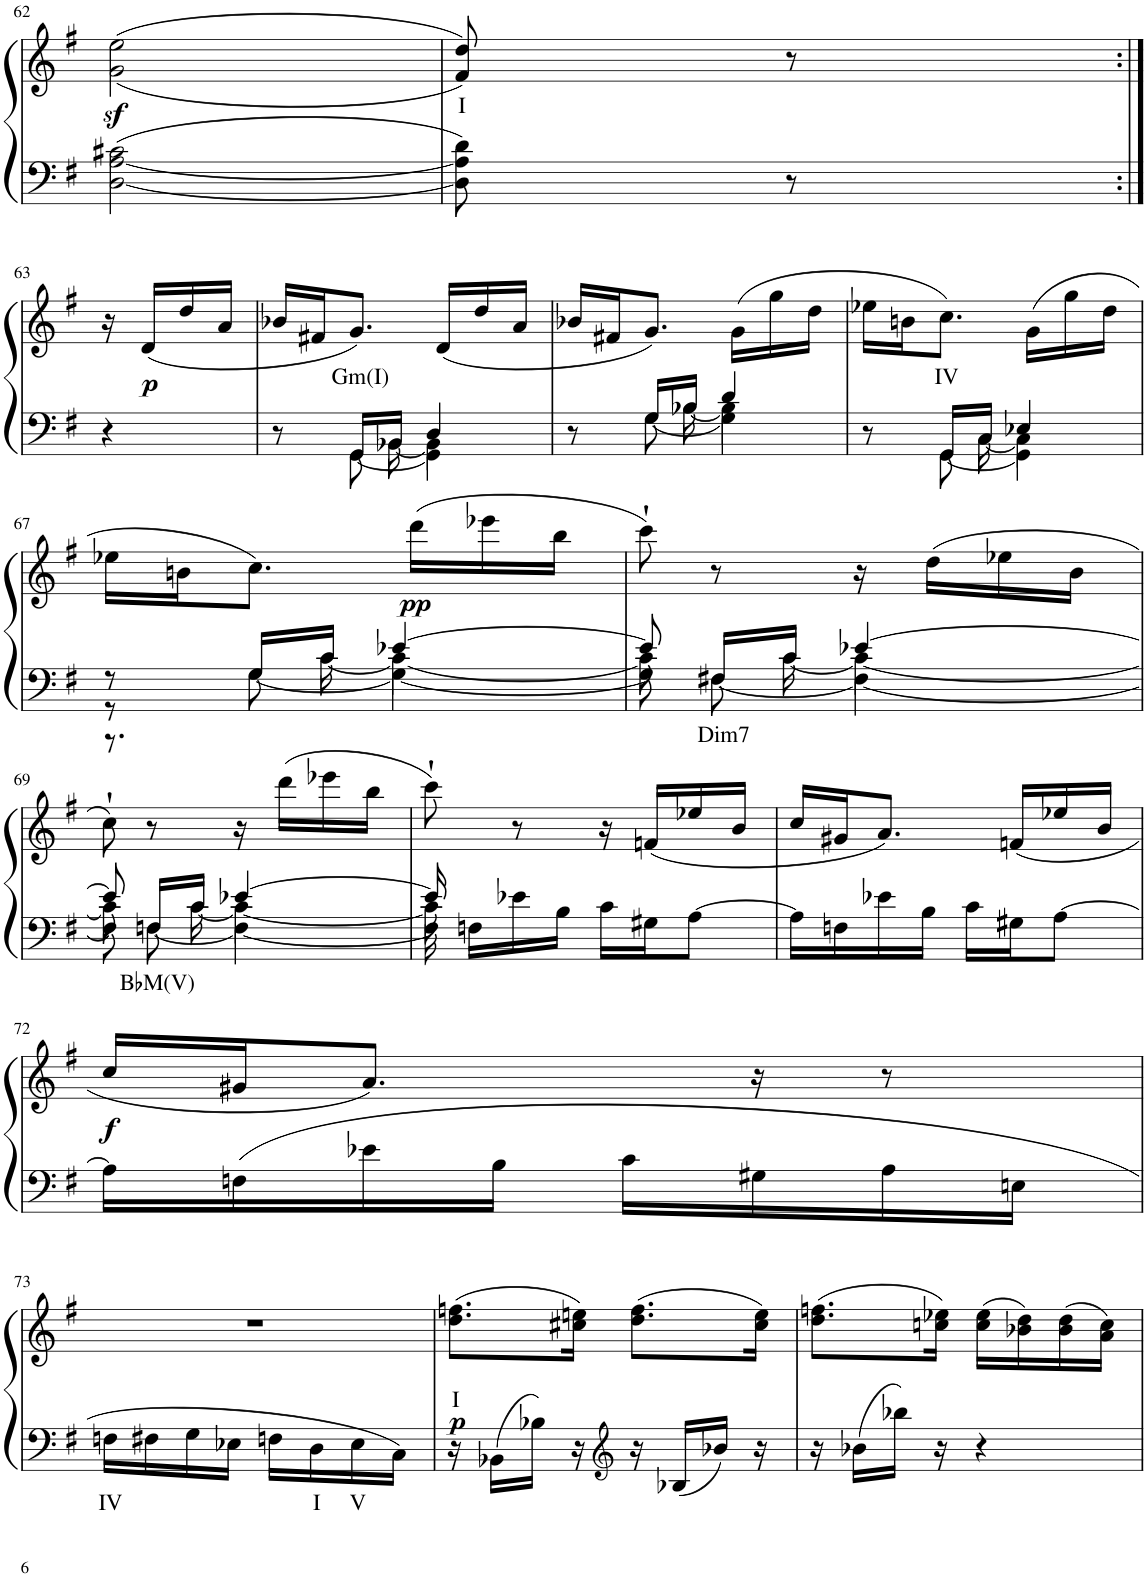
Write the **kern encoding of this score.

**kern	**text	**kern	**text	**dynam
*part1	*part1	*part1	*part1	*part1
*staff2	*staff2	*staff1	*staff1	*staff1/2
*I"Piano	*	*	*	*
*I'Pno	*	*	*	*
!!LO:PB:g=z
*clefF4	*	*clefG2	*	*
*k[f#]	*	*k[f#]	*	*
*M2/4	*	*M2/4	*	*
=62	=62	=62	=62	=62
[<2D\ [<2A\ 2c#X\	.	((<2g\z< 2ee\z<	.	.
=63	=63	=63	=63	=63
!	!	!	!LO:LY:b	!
8D\] 8A\] 8d\	.	8f#/ 8dd/))	I	.
8r	.	8r	.	.
!!LO:LB:g=z
=63:|!	=63:|!	=63:|!	=63:|!	=63:|!
4r	.	16r	.	.
!	!	!	!	!LO:DY:b
.	.	(<16d/LL	.	p
.	.	16dd/	.	.
.	.	16a/JJ	.	.
=64	=64	=64	=64	=64
*^	*	*	*	*
*	*^	*	*	*	*
8r	8ryy	8.ryy	.	16b-X/LL	.	.
.	.	.	.	16f#X/J	.	.
!	!	!	!	!	!LO:LY:b	!
16GG/LL	[8GG\	.	.	8.g/J)	Gm(I)	.
16BB-X/JJ	.	[16BB-\	.	.	.	.
4D/	4GG\]	4BB-\]	.	.	.	.
.	.	.	.	(<16d/LL	.	.
.	.	.	.	16dd/	.	.
.	.	.	.	16a/JJ	.	.
=65	=65	=65	=65	=65	=65	=65
8r	8ryy	8.ryy	.	16b-X/LL	.	.
.	.	.	.	16f#X/J	.	.
16G/LL	[8G\	.	.	8.g/J)	.	.
16B-X/JJ	.	[16B-\	.	.	.	.
4d/	4G\]	4B-\]	.	.	.	.
.	.	.	.	(16g\LL	.	.
.	.	.	.	16gg\	.	.
.	.	.	.	16dd\JJ	.	.
=66	=66	=66	=66	=66	=66	=66
8r	8ryy	8.ryy	.	16ee-X\LL	.	.
.	.	.	.	16bn\J	.	.
!	!	!	!	!	!LO:LY:b	!
16GG/LL	[8GG\	.	.	8.cc\J)	IV	.
16C/JJ	.	[16C\	.	.	.	.
4E-X/	4GG\]	4C\]	.	.	.	.
.	.	.	.	(16g\LL	.	.
.	.	.	.	16gg\	.	.
.	.	.	.	16dd\JJ	.	.
!!LO:LB:g=z
=67	=67	=67	=67	=67	=67	=67
8r	8r	8.r	.	16ee-X\LL	.	.
.	.	.	.	16bn\J	.	.
16G/LL	[8G\	.	.	8.cc\J)	.	.
16c/JJ	.	[16c\	.	.	.	.
[4e-X/	4G\_	4c\_	.	.	.	.
!	!	!	!	!	!	!LO:DY:b
.	.	.	.	(16ddd\LL	.	pp
.	.	.	.	16eee-X\	.	.
.	.	.	.	16bb\JJ	.	.
=68	=68	=68	=68	=68	=68	=68
8e-/]	8G]	8c\]	.	8ccc'`\)	.	.
!	!	!	!LO:LY:b	!	!	!
16F#X/LL	[8F#\	16ryy	Dim7	8r	.	.
16c/JJ	.	[16c\	.	.	.	.
[4e-X/	4F#\_	4c\_	.	16r	.	.
.	.	.	.	(16dd\LL	.	.
.	.	.	.	16ee-X\	.	.
.	.	.	.	16b\JJ	.	.
!!LO:LB:g=z
=69	=69	=69	=69	=69	=69	=69
8e-/]	8F#]	8c\]	.	8cc'`\)	.	.
!	!	!	!LO:LY:b	!	!	!
16Fn/LL	[8Fn\	16ryy	B♭M(V)	8r	.	.
16c/JJ	.	[16c\	.	.	.	.
[4e-X/	4F\_	4c\_	.	16r	.	.
.	.	.	.	(16ddd\LL	.	.
.	.	.	.	16eee-X\	.	.
.	.	.	.	16bb\JJ	.	.
=70	=70	=70	=70	=70	=70	=70
16e-/]	16F]	16c\]	.	8ccc'`\)	.	.
16Fn\LL	4..ryy	4..ryy	.	.	.	.
16e-X\	.	.	.	8r	.	.
16B\JJ	.	.	.	.	.	.
16c\LL	.	.	.	16r	.	.
16G#X\J	.	.	.	(16fn/LL	.	.
[>8A\J	.	.	.	16ee-X/	.	.
.	.	.	.	16b/JJ	.	.
*v	*v	*v	*	*	*	*
=71	=71	=71	=71	=71
16A\LL]	.	16cc/LL	.	.
16Fn\	.	16g#X/J	.	.
16e-X\	.	8.a/J)	.	.
16B\JJ	.	.	.	.
16c\LL	.	.	.	.
16G#X\J	.	(16fn/LL	.	.
[8A\J	.	16ee-X/	.	.
.	.	16b/JJ	.	.
!!LO:LB:g=z
=72	=72	=72	=72	=72
!	!	!	!	!LO:DY:b
16A\LL]	.	16cc/LL	.	f
16Fn\	.	16g#X/J	.	.
16e-X\	.	8.a/J)	.	.
16B\JJ	.	.	.	.
16c\LL	.	.	.	.
16G#X\	.	16r	.	.
16A\	.	8r	.	.
16En\JJ	.	.	.	.
!!LO:LB:g=z
=73	=73	=73	=73	=73
!	!LO:LY:b	!	!	!
16Fn\LL	IV	2r	.	.
16F#X\	.	.	.	.
16G\	.	.	.	.
16E-X\JJ	.	.	.	.
16Fn\LL	.	.	.	.
!	!LO:LY:b	!	!	!
16D\	I	.	.	.
!	!LO:LY:b	!	!	!
16E-\	V	.	.	.
16C\JJ	.	.	.	.
=74	=74	=74	=74	=74
!	!	!	!LO:LY:b	!LO:DY:b
16r	.	(8.dd\ 8.ffn\L	I	p
16BB-X\LL	.	.	.	.
16B-X\JJ	.	.	.	.
16r	.	16cc#X\ 16een\Jk)	.	.
*clefG2	*	*	*	*
16r	.	(8.dd\ 8.ff\L	.	.
16B-X/LL	.	.	.	.
16b-X/JJ	.	.	.	.
16r	.	16cc#\ 16ee\Jk)	.	.
=75	=75	=75	=75	=75
16r	.	(8.dd\ 8.ffn\L	.	.
16b-X\LL	.	.	.	.
16bb-X\JJ	.	.	.	.
16r	.	16ccn\ 16ee-X\Jk)	.	.
4r	.	(16cc\ 16ee-\LL	.	.
.	.	16b-X\ 16dd\)	.	.
.	.	(16b-\ 16dd\	.	.
.	.	16a\ 16cc\JJ)	.	.
=	=	=	=	=
*-	*-	*-	*-	*-
